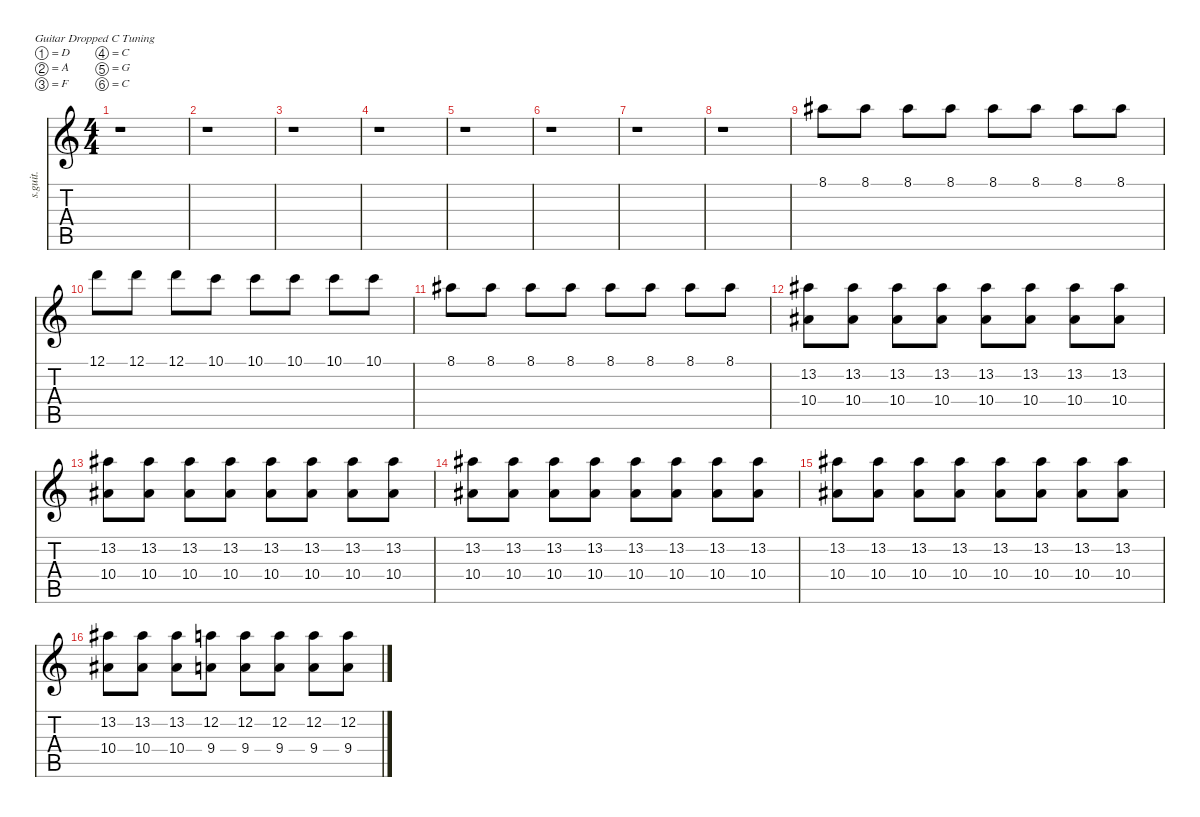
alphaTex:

\defaultSystemsLayout 4
\hideDynamics
\bracketExtendMode nobrackets
\track ("" "s.guit.") {instrument distortionguitar}
\staff {score tabs}
\tuning (D4 A3 F3 C3 G2 C2)
\ts (4 4)
\tempo (95 hide)
\clef g2
\ks c
r.1{dy f} |
r.1 |
r.1 |
r.1 |
r.1 |
r.1 |
r.1 |
r.1 |
8.1{acc #}.8 8.1{acc #}.8 8.1{acc #}.8 8.1{acc #}.8 8.1{acc #}.8 8.1{acc #}.8 8.1{acc #}.8 8.1{acc #}.8 |
12.1.8 12.1.8 12.1.8 10.1.8 10.1.8 10.1.8 10.1.8 10.1.8 |
8.1{acc #}.8 8.1{acc #}.8 8.1{acc #}.8 8.1{acc #}.8 8.1{acc #}.8 8.1{acc #}.8 8.1{acc #}.8 8.1{acc #}.8 |
(13.2{acc #} 10.4{acc #}).8 (13.2{acc #} 10.4{acc #}).8 (13.2{acc #} 10.4{acc #}).8 (13.2{acc #} 10.4{acc #}).8 (13.2{acc #} 10.4{acc #}).8 (13.2{acc #} 10.4{acc #}).8 (13.2{acc #} 10.4{acc #}).8 (13.2{acc #} 10.4{acc #}).8 |
(13.2{acc #} 10.4{acc #}).8 (13.2{acc #} 10.4{acc #}).8 (13.2{acc #} 10.4{acc #}).8 (13.2{acc #} 10.4{acc #}).8 (13.2{acc #} 10.4{acc #}).8 (13.2{acc #} 10.4{acc #}).8 (13.2{acc #} 10.4{acc #}).8 (13.2{acc #} 10.4{acc #}).8 |
(13.2{acc #} 10.4{acc #}).8 (13.2{acc #} 10.4{acc #}).8 (13.2{acc #} 10.4{acc #}).8 (13.2{acc #} 10.4{acc #}).8 (13.2{acc #} 10.4{acc #}).8 (13.2{acc #} 10.4{acc #}).8 (13.2{acc #} 10.4{acc #}).8 (13.2{acc #} 10.4{acc #}).8 |
(13.2{acc #} 10.4{acc #}).8 (13.2{acc #} 10.4{acc #}).8 (13.2{acc #} 10.4{acc #}).8 (13.2{acc #} 10.4{acc #}).8 (13.2{acc #} 10.4{acc #}).8 (13.2{acc #} 10.4{acc #}).8 (13.2{acc #} 10.4{acc #}).8 (13.2{acc #} 10.4{acc #}).8 |
(13.2{acc #} 10.4{acc #}).8 (13.2{acc #} 10.4{acc #}).8 (13.2{acc #} 10.4{acc #}).8 (12.2 9.4).8 (12.2 9.4).8 (12.2 9.4).8 (12.2 9.4).8 (12.2 9.4).8
